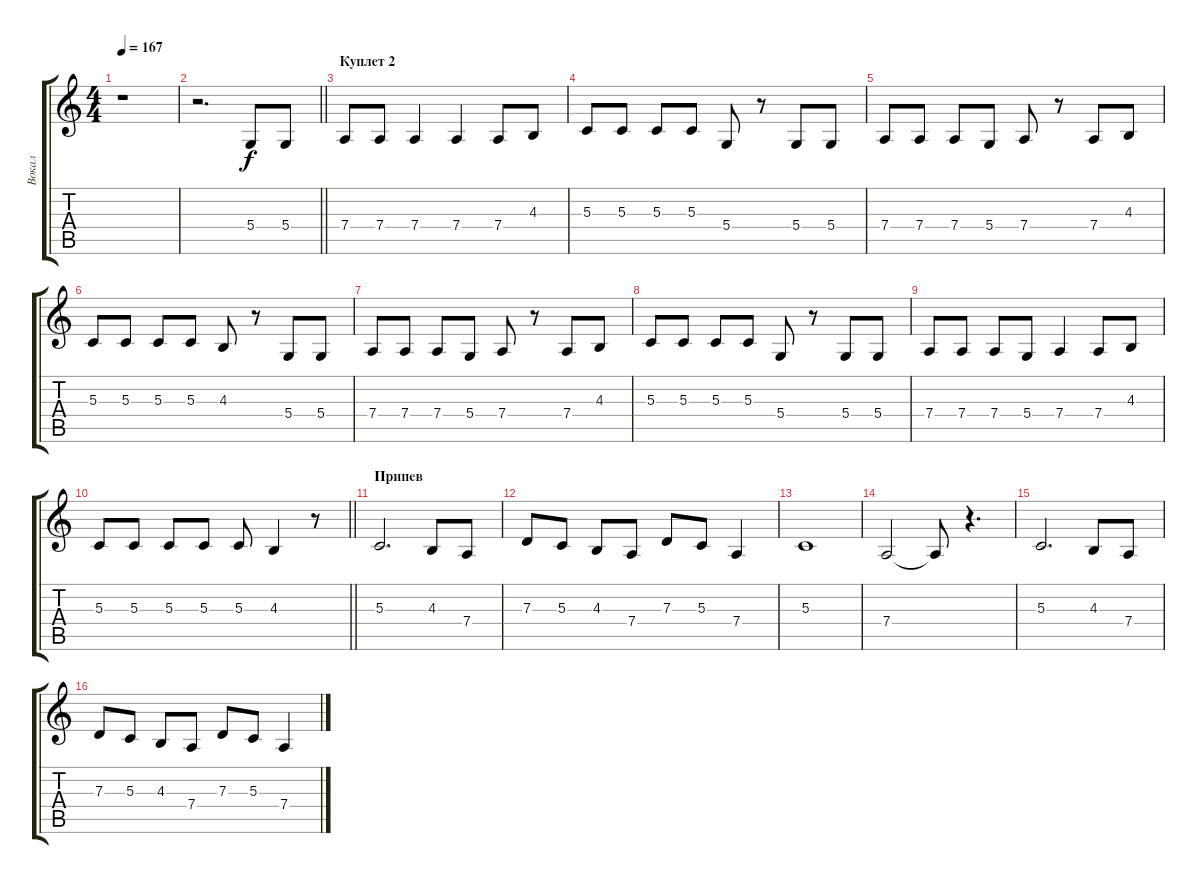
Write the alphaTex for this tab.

\track ("Вокал" "Вокал") {instrument tenorsax}
\staff {score tabs}
\tuning (E4 B3 G3 D3 A2 E2) {hide}
\ts (4 4)
\tempo 167
\clef g2
\ks c
r.1{dy f} |
\barLineRight lightlight
r.2{d} 5.4.8 5.4.8 |
\section ("" "Куплет 2")
7.4.8 7.4.8 7.4.4 7.4.4 7.4.8 4.3.8 |
5.3.8 5.3.8 5.3.8 5.3.8 5.4.8 r.8 5.4.8 5.4.8 |
7.4.8 7.4.8 7.4.8 5.4.8 7.4.8 r.8 7.4.8 4.3.8 |
5.3.8 5.3.8 5.3.8 5.3.8 4.3.8 r.8 5.4.8 5.4.8 |
7.4.8 7.4.8 7.4.8 5.4.8 7.4.8 r.8 7.4.8 4.3.8 |
5.3.8 5.3.8 5.3.8 5.3.8 5.4.8 r.8 5.4.8 5.4.8 |
7.4.8 7.4.8 7.4.8 5.4.8 7.4.4 7.4.8 4.3.8 |
\barLineRight lightlight
5.3.8 5.3.8 5.3.8 5.3.8 5.3.8 4.3.4 r.8 |
\section ("" "Припев")
5.3.2{d} 4.3.8 7.4.8 |
7.3.8 5.3.8 4.3.8 7.4.8 7.3.8 5.3.8 7.4.4 |
5.3.1 |
7.4.2 7.4{t}.8 r.4{d} |
5.3.2{d} 4.3.8 7.4.8 |
7.3.8 5.3.8 4.3.8 7.4.8 7.3.8 5.3.8 7.4.4
